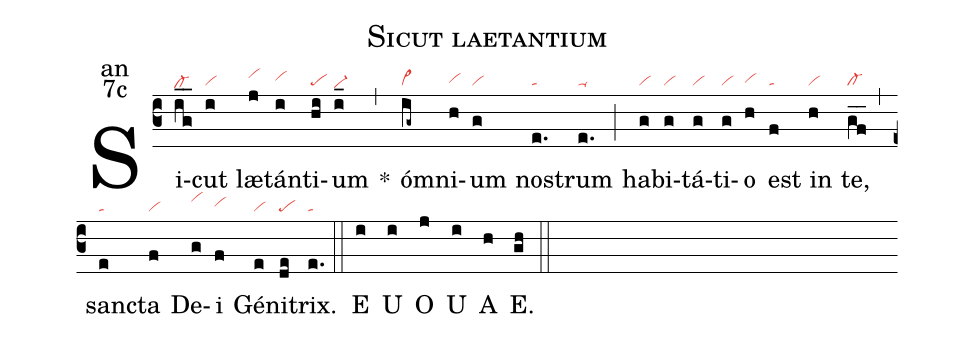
name:Sicut laetantium;
office-part:an;
mode:7c;
nabc-lines:1;
%%
(c3) Si(ig__|cl-he)cut(i|vi) læ(j|vihi)tán(i|vihh)ti(hi|pe)um(i_|vi-he) <sp>*</sp>(,) óm(ig~|vi>)ni(h|vihg)um(g|vi) nos(e.|ta)trum(e.|ta-) (;) ha(g|vi)bi(g|vi)tá(g|vi)ti(g|vi)o(h|vihg) est(f|ta) in(h|vi) te,(gf__|cl-) (,) san(e|ta)cta(f|vi) De(g|vihj)i(f|vihh) Gé(e|vi)ni(de|pe)trix.(e.|ta) (::) <eu>E(i) U(i) O(j) U(i) A(h) E.(gh) </eu>(::)
